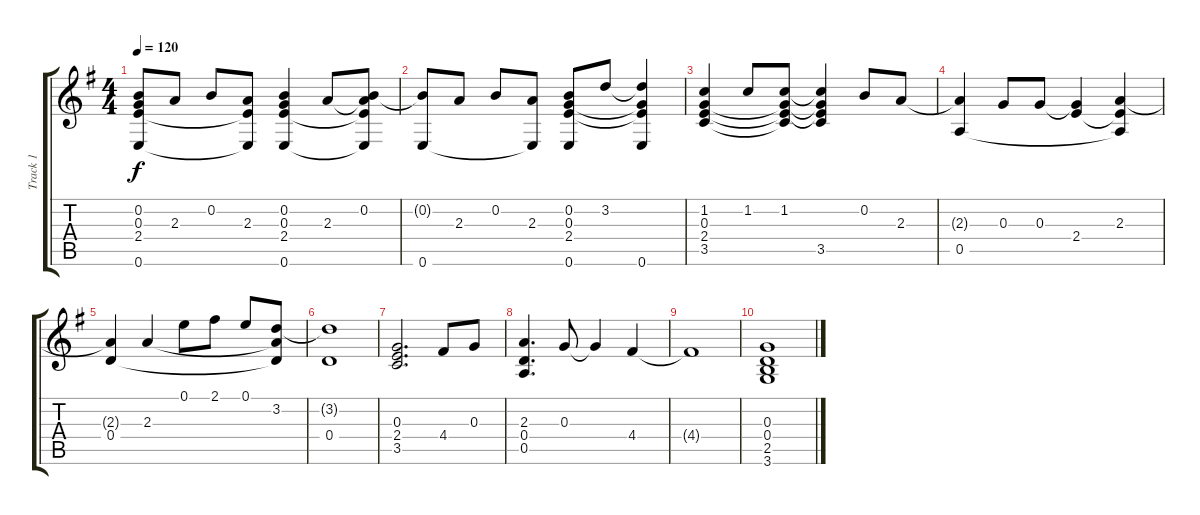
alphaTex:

\track ("Track 1" "Track 1") {instrument acousticguitarsteel}
\staff {score tabs}
\tuning (E4 B3 G3 D3 A2 E2) {hide}
\ts (4 4)
\tempo 120
\clef g2
\ks g
(0.2 0.3 2.4 0.6).8{dy f} 2.3.8 0.2.8 (2.3 2.4{t} 0.6{t}).8 (0.2 0.3 2.4 0.6).4 2.3.8 (0.2 2.3{t} 2.4{t} 0.6{t}).8 |
(0.2{t} 0.6).8 2.3.8 0.2.8 (2.3 0.6{t}).8 (0.2 0.3 2.4 0.6).8 3.2.8 (3.2{t} 0.3{t} 2.4{t} 0.6).4 |
(1.2 0.3 2.4 3.5).4 1.2.8 (1.2 0.3{t} 2.4{t} 3.5{t}).8 (1.2{t} 0.3{t} 2.4{t} 3.5).4 0.2.8 2.3.8 |
(2.3{t} 0.5).4 0.3.8 0.3.8 (0.3{t} 2.4).4 (2.3 2.4{t} 0.5{t}).4 |
(2.3{t} 0.4).4 2.3.4 0.1.8 2.1.8 0.1.8 (3.2 2.3{t} 0.4{t}).8 |
(3.2{t} 0.4).1 |
(0.3 2.4 3.5).2{d} 4.4.8 0.3.8 |
(2.3 0.4 0.5).4{d} 0.3.8 0.3{t}.4 4.4.4 |
4.4{t}.1 |
(0.3 0.4 2.5 3.6).1
